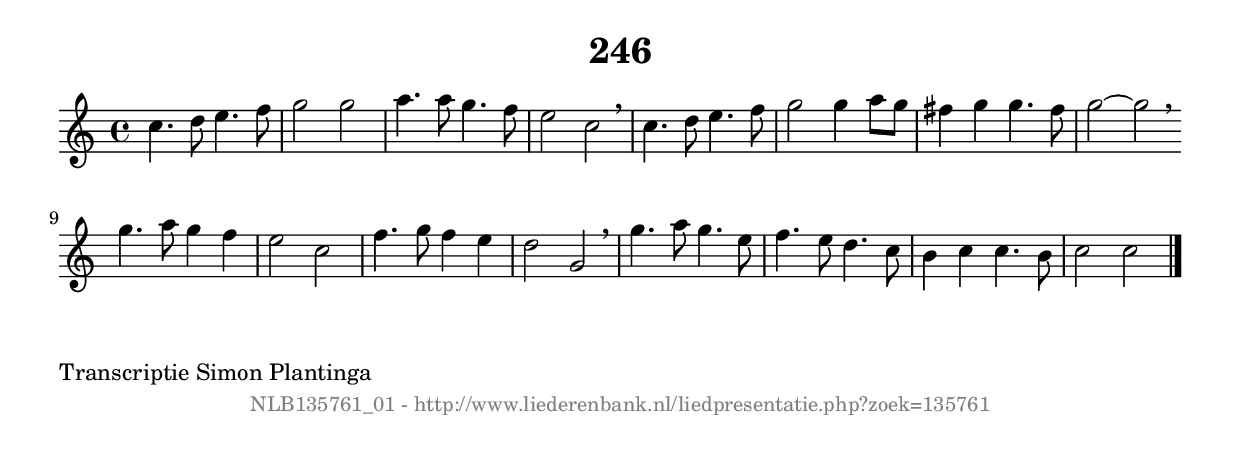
%
% produced by wce2krn 1.64 (7 June 2014)
%
\version"2.16"
#(append! paper-alist '(("long" . (cons (* 210 mm) (* 2000 mm)))))
#(set-default-paper-size "long")
sb = {\breathe}
mBreak = {\breathe }
bBreak = {\breathe }
x = {\once\override NoteHead #'style = #'cross }
gl=\glissando
itime={\override Staff.TimeSignature #'stencil = ##f }
ficta = {\once\set suggestAccidentals = ##t}
fine = {\once\override Score.RehearsalMark #'self-alignment-X = #1 \mark \markup {\italic{Fine}}}
dc = {\once\override Score.RehearsalMark #'self-alignment-X = #1 \mark \markup {\italic{D.C.}}}
dcf = {\once\override Score.RehearsalMark #'self-alignment-X = #1 \mark \markup {\italic{D.C. al Fine}}}
dcc = {\once\override Score.RehearsalMark #'self-alignment-X = #1 \mark \markup {\italic{D.C. al Coda}}}
ds = {\once\override Score.RehearsalMark #'self-alignment-X = #1 \mark \markup {\italic{D.S.}}}
dsf = {\once\override Score.RehearsalMark #'self-alignment-X = #1 \mark \markup {\italic{D.S. al Fine}}}
dsc = {\once\override Score.RehearsalMark #'self-alignment-X = #1 \mark \markup {\italic{D.S. al Coda}}}
pv = {\set Score.repeatCommands = #'((volta "1"))}
sv = {\set Score.repeatCommands = #'((volta "2"))}
tv = {\set Score.repeatCommands = #'((volta "3"))}
qv = {\set Score.repeatCommands = #'((volta "4"))}
xv = {\set Score.repeatCommands = #'((volta #f))}
\header{ tagline = ""
title = "246"
}
\score {{
\key c \major
\relative g'
{
\set melismaBusyProperties = #'()
\time 4/4
\tempo 4=120
\override Score.MetronomeMark #'transparent = ##t
\override Score.RehearsalMark #'break-visibility = #(vector #t #t #f)
c4. d8 e4. f8 | g2 g2 | a4. a8 g4. f8 | e2 c2 | \mBreak \bar "|"
c4. d8 e4. f8 | g2 g4 a8 g8 | fis4 g4 g4. fis8 | g2~ g2 \bar ":|:" \bBreak
g4. a8 g4 f4 | e2 c2 | f4. g8 f4 e4 | d2 g,2 | \mBreak \bar "|"
g'4. a8 g4. e8 | f4. e8 d4. c8 | b4 c4 c4. b8 | c2 c2 \bar "|."
 }}
 \midi { }
 \layout {
            indent = 0.0\cm
}
}
\markup { \wordwrap-string #" 
Transcriptie Simon Plantinga
"}
\markup { \vspace #0 } \markup { \with-color #grey \fill-line { \center-column { \smaller "NLB135761_01 - http://www.liederenbank.nl/liedpresentatie.php?zoek=135761" } } }
